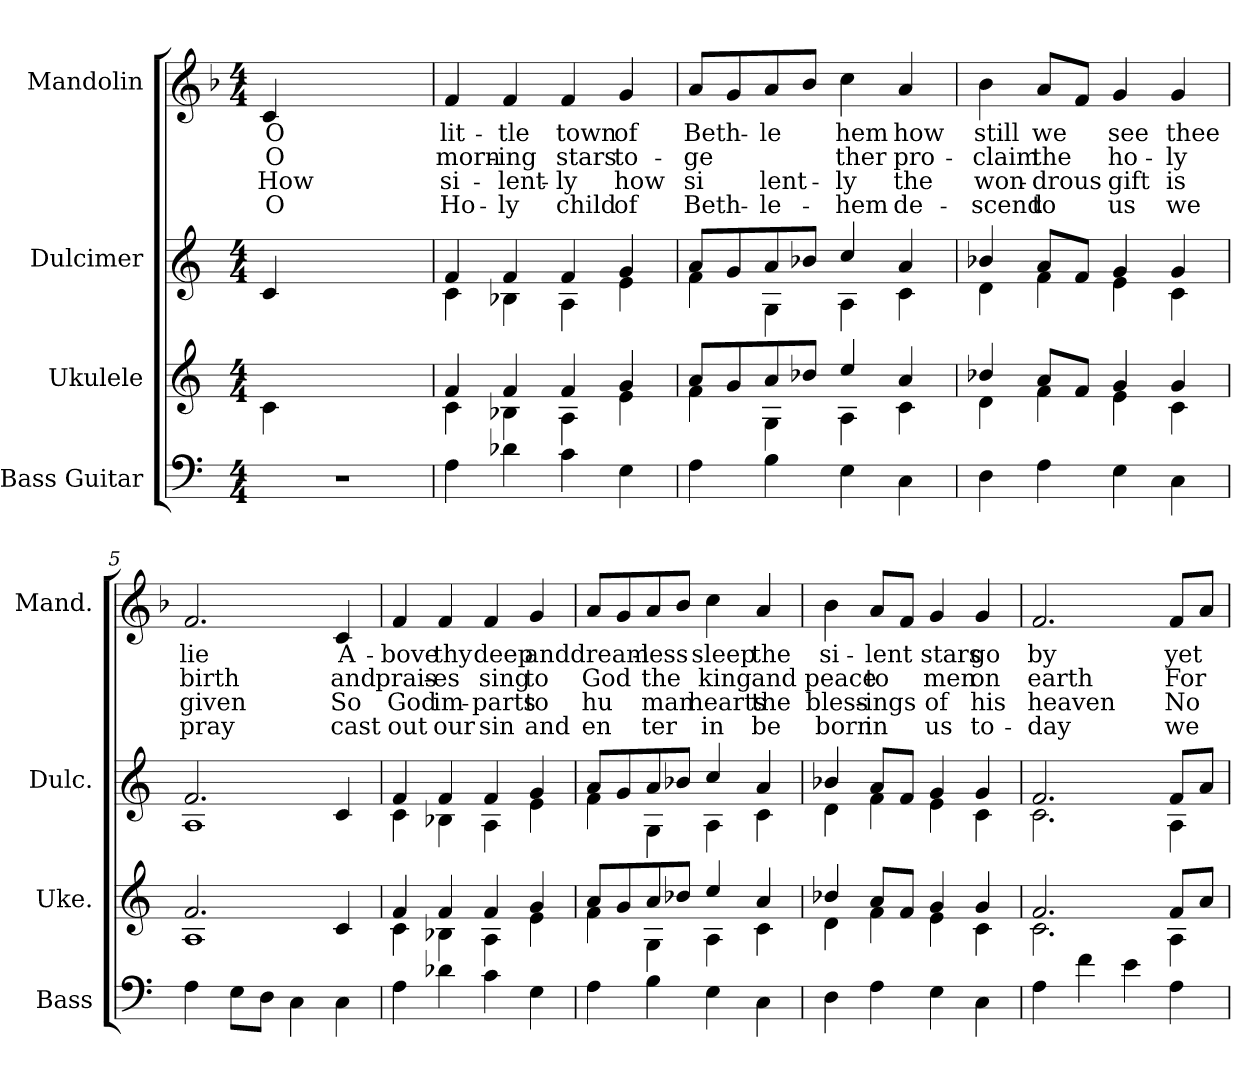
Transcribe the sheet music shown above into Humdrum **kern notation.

**kern	**kern	**kern	**kern	**text	**text	**text	**text
*part4	*part3	*part2	*part1	*part1	*part1	*part1	*part1
*staff4	*staff3	*staff2	*staff1	*staff1	*staff1	*staff1	*staff1
*I"Bass Guitar	*I"Ukulele	*I"Dulcimer	*I"Mandolin	*	*	*	*
*I'Bass	*I'Uke.	*I'Dulc.	*I'Mand.	*	*	*	*
*stria4	*stria4	*	*	*	*	*	*
*	*	*clefG2	*clefG2	*	*	*	*
*k[]	*k[]	*k[]	*k[b-]	*	*	*	*
*	*	*	*F:	*	*	*	*
*M4/4	*M4/4	*M4/4	*M4/4	*	*	*	*
=1	=1	=1	=1	=1	=1	=1	=1
!	!	!	!	!LO:LY:b	!LO:LY:b	!LO:LY:b	!LO:LY:b
1r	4c\	4c/	4c/	O	O	How	O
.	2.ryy	2.ryy	2.ryy	.	.	.	.
=2	=2	=2	=2	=2	=2	=2	=2
*	*^	*^	*	*	*	*	*
!	!	!	!	!	!	!LO:LY:b	!LO:LY:b	!LO:LY:b	!LO:LY:b
4F\	4f/	4c\	4f/	4c\	4f/	lit-	morn-	si-	Ho-
!	!	!	!	!	!	!LO:LY:b	!LO:LY:b	!LO:LY:b	!LO:LY:b
4B-\	4f/	4B-\	4f/	4B-X\	4f/	-tle	-ing	-lent-	-ly
!	!	!	!	!	!	!LO:LY:b	!LO:LY:b	!LO:LY:b	!LO:LY:b
4A\	4f/	4A\	4f/	4A\	4f/	town	stars	-ly	child
!	!	!	!	!	!	!LO:LY:b	!LO:LY:b	!LO:LY:b	!LO:LY:b
4E\	4g/	4e\	4g/	4e\	4g/	of	to-	how	of
=3	=3	=3	=3	=3	=3	=3	=3	=3	=3
!	!	!	!	!	!	!LO:LY:b	!LO:LY:b	!LO:LY:b	!LO:LY:b
4F\	8a/L	4f\	8a/L	4f\	8a/L	Beth-	-ge	si	Beth-
.	8g/	.	8g/	.	8g/	.	.	.	.
!	!	!	!	!	!	!LO:LY:b	!	!LO:LY:b	!LO:LY:b
4G\	8a/	4G\	8a/	4G\	8a/	-le	.	lent-	-le-
.	8b-/J	.	8b-X/J	.	8b-/J	.	.	.	.
!	!	!	!	!	!	!LO:LY:b	!LO:LY:b	!LO:LY:b	!LO:LY:b
4E\	4cc/	4A\	4cc/	4A\	4cc\	hem	ther	-ly	-hem
!	!	!	!	!	!	!LO:LY:b	!LO:LY:b	!LO:LY:b	!LO:LY:b
4C\	4a/	4c\	4a/	4c\	4a/	how	pro-	the	de-
=4	=4	=4	=4	=4	=4	=4	=4	=4	=4
!	!	!	!	!	!	!LO:LY:b	!LO:LY:b	!LO:LY:b	!LO:LY:b
4D\	4b-/	4d\	4b-X/	4d\	4b-\	still	-claim	won-	-scend
!	!	!	!	!	!	!LO:LY:b	!LO:LY:b	!LO:LY:b	!LO:LY:b
4F\	8a/L	4f\	8a/L	4f\	8a/L	we	the	-drous	to
.	8f/J	.	8f/J	.	8f/J	.	.	.	.
!	!	!	!	!	!	!LO:LY:b	!LO:LY:b	!LO:LY:b	!LO:LY:b
4E\	4g/	4e\	4g/	4e\	4g/	see	ho-	gift	us
!	!	!	!	!	!	!LO:LY:b	!LO:LY:b	!LO:LY:b	!LO:LY:b
4C\	4g/	4c\	4g/	4c\	4g/	thee	-ly	is	we
=5	=5	=5	=5	=5	=5	=5	=5	=5	=5
!	!	!	!	!	!	!LO:LY:b	!LO:LY:b	!LO:LY:b	!LO:LY:b
4F\	2.f/	1A	2.f/	1A	2.f/	lie	birth	given	pray
8E\L	.	.	.	.	.	.	.	.	.
8D\J	.	.	.	.	.	.	.	.	.
4C\	.	.	.	.	.	.	.	.	.
!	!	!	!	!	!	!LO:LY:b	!LO:LY:b	!LO:LY:b	!LO:LY:b
4C\	4c/	.	4c/	.	4c/	A-	and	So	cast
!!LO:LB:g=z
=6	=6	=6	=6	=6	=6	=6	=6	=6	=6
!	!	!	!	!	!	!LO:LY:b	!LO:LY:b	!LO:LY:b	!LO:LY:b
4F\	4f/	4c\	4f/	4c\	4f/	-bove	prais-	God	out
!	!	!	!	!	!	!LO:LY:b	!LO:LY:b	!LO:LY:b	!LO:LY:b
4B-\	4f/	4B-\	4f/	4B-X\	4f/	thy	-es	im-	our
!	!	!	!	!	!	!LO:LY:b	!LO:LY:b	!LO:LY:b	!LO:LY:b
4A\	4f/	4A\	4f/	4A\	4f/	deep	sing	-parts	sin
!	!	!	!	!	!	!LO:LY:b	!LO:LY:b	!LO:LY:b	!LO:LY:b
4E\	4g/	4e\	4g/	4e\	4g/	and	to	to	and
=7	=7	=7	=7	=7	=7	=7	=7	=7	=7
!	!	!	!	!	!	!LO:LY:b	!LO:LY:b	!LO:LY:b	!LO:LY:b
4F\	8a/L	4f\	8a/L	4f\	8a/L	dream-	God	hu	en
.	8g/	.	8g/	.	8g/	.	.	.	.
!	!	!	!	!	!	!LO:LY:b	!LO:LY:b	!LO:LY:b	!LO:LY:b
4G\	8a/	4G\	8a/	4G\	8a/	-less	the	man	ter
.	8b-/J	.	8b-X/J	.	8b-/J	.	.	.	.
!	!	!	!	!	!	!LO:LY:b	!LO:LY:b	!LO:LY:b	!LO:LY:b
4E\	4cc/	4A\	4cc/	4A\	4cc\	sleep	king	hearts	in
!	!	!	!	!	!	!LO:LY:b	!LO:LY:b	!LO:LY:b	!LO:LY:b
4C\	4a/	4c\	4a/	4c\	4a/	the	and	the	be
=8	=8	=8	=8	=8	=8	=8	=8	=8	=8
!	!	!	!	!	!	!LO:LY:b	!LO:LY:b	!LO:LY:b	!LO:LY:b
4D\	4b-/	4d\	4b-X/	4d\	4b-\	si-	peace	bless-	born
!	!	!	!	!	!	!LO:LY:b	!LO:LY:b	!LO:LY:b	!LO:LY:b
4F\	8a/L	4f\	8a/L	4f\	8a/L	-lent	to	-ings	in
.	8f/J	.	8f/J	.	8f/J	.	.	.	.
!	!	!	!	!	!	!LO:LY:b	!LO:LY:b	!LO:LY:b	!LO:LY:b
4E\	4g/	4e\	4g/	4e\	4g/	stars	men	of	us
!	!	!	!	!	!	!LO:LY:b	!LO:LY:b	!LO:LY:b	!LO:LY:b
4C\	4g/	4c\	4g/	4c\	4g/	go	on	his	to-
=9	=9	=9	=9	=9	=9	=9	=9	=9	=9
!	!	!	!	!	!	!LO:LY:b	!LO:LY:b	!LO:LY:b	!LO:LY:b
4F\	2.f/	2.c\	2.f/	2.c\	2.f/	by	earth	heaven	-day
4d\	.	.	.	.	.	.	.	.	.
4c\	.	.	.	.	.	.	.	.	.
!	!	!	!	!	!	!LO:LY:b	!LO:LY:b	!LO:LY:b	!LO:LY:b
4F\	8f/L	4A\	8f/L	4A\	8f/L	yet	For	No	we
.	8a/J	.	8a/J	.	8a/J	.	.	.	.
*	*v	*v	*	*	*	*	*	*	*
*	*	*v	*v	*	*	*	*	*
=	=	=	=	=	=	=	=
*-	*-	*-	*-	*-	*-	*-	*-
